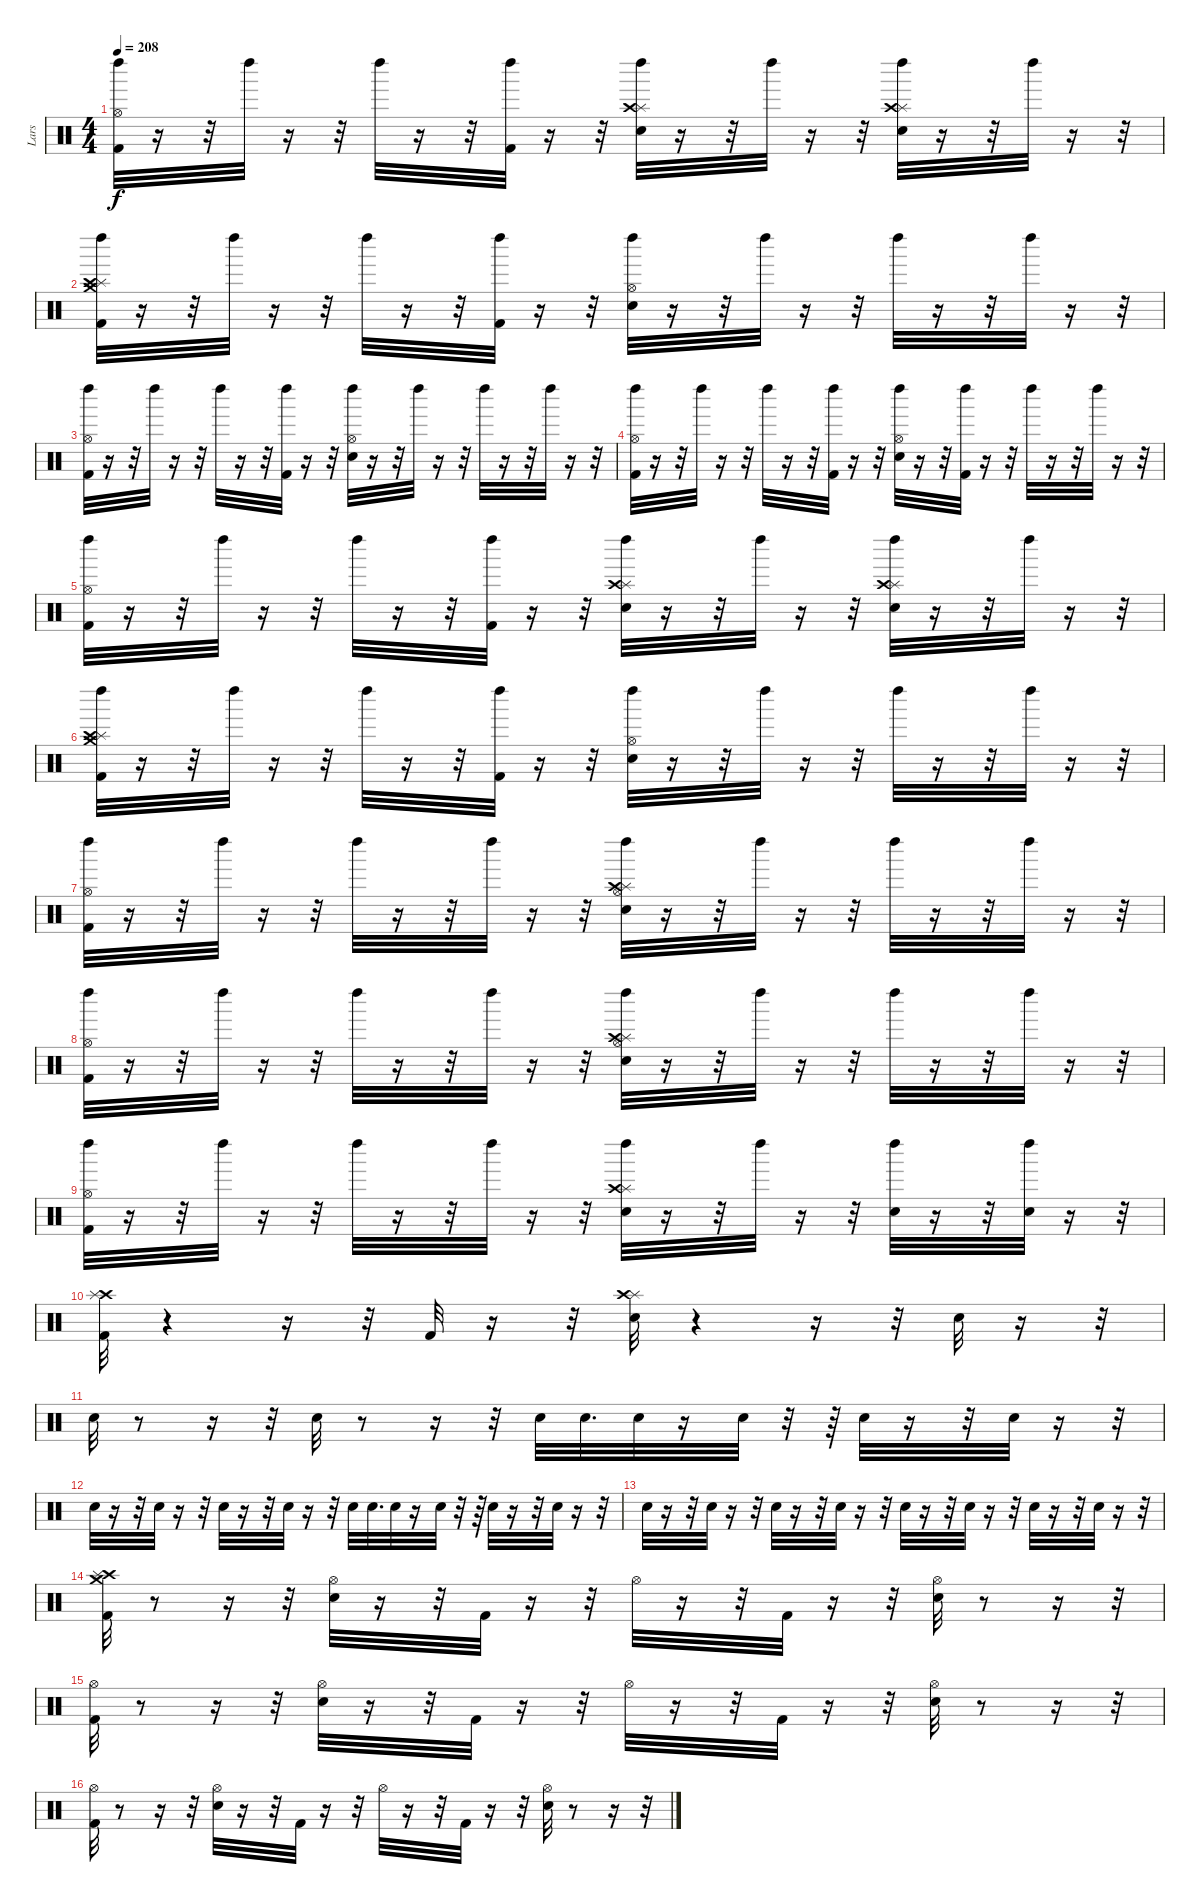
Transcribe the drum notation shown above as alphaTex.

\track ("Lars" "Lars") {instrument percussion}
\staff {score}
\articulation defaults
\ts (4 4)
\tempo 208
\clef neutral
\ks c
("Left Maraca (hit)" "Hi-Hat (open)" "Kick (hit) 2").32{dy f} r.16 r.32 "Left Maraca (hit)".32 r.16 r.32 "Left Maraca (hit)".32 r.16 r.32 ("Left Maraca (hit)" "Kick (hit) 2").32 r.16 r.32 ("Splash (hit)" "Crash high (hit)" "Left Maraca (hit)" "Snare (hit) 2").32 r.16 r.32 "Left Maraca (hit)".32 r.16 r.32 ("Splash (hit)" "Crash high (hit)" "Snare (hit) 2" "Left Maraca (hit)").32 r.16 r.32 "Left Maraca (hit)".32 r.16 r.32 |
("Left Maraca (hit)" "Crash medium (hit)" "Splash (hit)" "Crash high (hit)" "Kick (hit) 2").32 r.16 r.32 "Left Maraca (hit)".32 r.16 r.32 "Left Maraca (hit)".32 r.16 r.32 ("Kick (hit) 2" "Left Maraca (hit)").32 r.16 r.32 ("Left Maraca (hit)" "Hi-Hat (open)" "Snare (hit) 2").32 r.16 r.32 "Left Maraca (hit)".32 r.16 r.32 "Left Maraca (hit)".32 r.16 r.32 "Left Maraca (hit)".32 r.16 r.32 |
("Left Maraca (hit)" "Hi-Hat (open)" "Kick (hit) 2").32 r.16 r.32 "Left Maraca (hit)".32 r.16 r.32 "Left Maraca (hit)".32 r.16 r.32 ("Left Maraca (hit)" "Kick (hit) 2").32 r.16 r.32 ("Left Maraca (hit)" "Hi-Hat (open)" "Snare (hit) 2").32 r.16 r.32 "Left Maraca (hit)".32 r.16 r.32 "Left Maraca (hit)".32 r.16 r.32 "Left Maraca (hit)".32 r.16 r.32 |
("Left Maraca (hit)" "Hi-Hat (open)" "Kick (hit) 2").32 r.16 r.32 "Left Maraca (hit)".32 r.16 r.32 "Left Maraca (hit)".32 r.16 r.32 ("Left Maraca (hit)" "Kick (hit) 2").32 r.16 r.32 ("Left Maraca (hit)" "Hi-Hat (open)" "Snare (hit) 2").32 r.16 r.32 ("Kick (hit) 2" "Left Maraca (hit)").32 r.16 r.32 "Left Maraca (hit)".32 r.16 r.32 "Left Maraca (hit)".32 r.16 r.32 |
("Left Maraca (hit)" "Hi-Hat (open)" "Kick (hit) 2").32 r.16 r.32 "Left Maraca (hit)".32 r.16 r.32 "Left Maraca (hit)".32 r.16 r.32 ("Left Maraca (hit)" "Kick (hit) 2").32 r.16 r.32 ("Splash (hit)" "Crash high (hit)" "Left Maraca (hit)" "Snare (hit) 2").32 r.16 r.32 "Left Maraca (hit)".32 r.16 r.32 ("Splash (hit)" "Crash high (hit)" "Snare (hit) 2" "Left Maraca (hit)").32 r.16 r.32 "Left Maraca (hit)".32 r.16 r.32 |
("Left Maraca (hit)" "Crash medium (hit)" "Splash (hit)" "Crash high (hit)" "Kick (hit) 2").32 r.16 r.32 "Left Maraca (hit)".32 r.16 r.32 "Left Maraca (hit)".32 r.16 r.32 ("Kick (hit) 2" "Left Maraca (hit)").32 r.16 r.32 ("Left Maraca (hit)" "Hi-Hat (open)" "Snare (hit) 2").32 r.16 r.32 "Left Maraca (hit)".32 r.16 r.32 "Left Maraca (hit)".32 r.16 r.32 "Left Maraca (hit)".32 r.16 r.32 |
("Left Maraca (hit)" "Hi-Hat (open)" "Kick (hit) 2").32 r.16 r.32 "Left Maraca (hit)".32 r.16 r.32 "Left Maraca (hit)".32 r.16 r.32 "Left Maraca (hit)".32 r.16 r.32 ("Splash (hit)" "Crash high (hit)" "Left Maraca (hit)" "Hi-Hat (open)" "Snare (hit) 2").32 r.16 r.32 "Left Maraca (hit)".32 r.16 r.32 "Left Maraca (hit)".32 r.16 r.32 "Left Maraca (hit)".32 r.16 r.32 |
("Left Maraca (hit)" "Hi-Hat (open)" "Kick (hit) 2").32 r.16 r.32 "Left Maraca (hit)".32 r.16 r.32 "Left Maraca (hit)".32 r.16 r.32 "Left Maraca (hit)".32 r.16 r.32 ("Splash (hit)" "Crash high (hit)" "Left Maraca (hit)" "Hi-Hat (open)" "Snare (hit) 2").32 r.16 r.32 "Left Maraca (hit)".32 r.16 r.32 "Left Maraca (hit)".32 r.16 r.32 "Left Maraca (hit)".32 r.16 r.32 |
("Left Maraca (hit)" "Hi-Hat (open)" "Kick (hit) 2").32 r.16 r.32 "Left Maraca (hit)".32 r.16 r.32 "Left Maraca (hit)".32 r.16 r.32 "Left Maraca (hit)".32 r.16 r.32 ("Splash (hit)" "Crash high (hit)" "Left Maraca (hit)" "Snare (hit) 2").32 r.16 r.32 "Left Maraca (hit)".32 r.16 r.32 ("Snare (hit) 2" "Left Maraca (hit)").32 r.16 r.32 ("Snare (hit) 2" "Left Maraca (hit)").32 r.16 r.32 |
("Kick (hit) 2" "Crash high (hit)" "Splash (hit)").32 r.4 r.16 r.32 "Kick (hit) 2".32 r.16 r.32 ("Splash (hit)" "Crash high (hit)" "Snare (hit) 2").32 r.4 r.16 r.32 "Snare (hit) 2".32 r.16 r.32 |
"Snare (hit) 2".32 r.8 r.16 r.32 "Snare (hit) 2".32 r.8 r.16 r.32 "Snare (hit) 2".32 "Snare (hit) 2".32{d} "Snare (hit) 2".32 r.16 "Snare (hit) 2".32 r.32 r.64 "Snare (hit) 2".32 r.16 r.32 "Snare (hit) 2".32 r.16 r.32 |
"Snare (hit) 2".32 r.16 r.32 "Snare (hit) 2".32 r.16 r.32 "Snare (hit) 2".32 r.16 r.32 "Snare (hit) 2".32 r.16 r.32 "Snare (hit) 2".32 "Snare (hit) 2".32{d} "Snare (hit) 2".32 r.16 "Snare (hit) 2".32 r.32 r.64 "Snare (hit) 2".32 r.16 r.32 "Snare (hit) 2".32 r.16 r.32 |
"Snare (hit) 2".32 r.16 r.32 "Snare (hit) 2".32 r.16 r.32 "Snare (hit) 2".32 r.16 r.32 "Snare (hit) 2".32 r.16 r.32 "Snare (hit) 2".32 r.16 r.32 "Snare (hit) 2".32 r.16 r.32 "Snare (hit) 2".32 r.16 r.32 "Snare (hit) 2".32 r.16 r.32 |
("Kick (hit) 2" "Crash high (hit)" "Crash medium (hit)" "Splash (hit)").32 r.8 r.16 r.32 ("Snare (hit) 2" "Hi-Hat (open)").32 r.16 r.32 "Kick (hit) 2".32 r.16 r.32 "Hi-Hat (open)".32 r.16 r.32 "Kick (hit) 2".32 r.16 r.32 ("Snare (hit) 2" "Hi-Hat (open)").32 r.8 r.16 r.32 |
("Kick (hit) 2" "Hi-Hat (open)").32 r.8 r.16 r.32 ("Snare (hit) 2" "Hi-Hat (open)").32 r.16 r.32 "Kick (hit) 2".32 r.16 r.32 "Hi-Hat (open)".32 r.16 r.32 "Kick (hit) 2".32 r.16 r.32 ("Snare (hit) 2" "Hi-Hat (open)").32 r.8 r.16 r.32 |
("Kick (hit) 2" "Hi-Hat (open)").32 r.8 r.16 r.32 ("Snare (hit) 2" "Hi-Hat (open)").32 r.16 r.32 "Kick (hit) 2".32 r.16 r.32 "Hi-Hat (open)".32 r.16 r.32 "Kick (hit) 2".32 r.16 r.32 ("Snare (hit) 2" "Hi-Hat (open)").32 r.8 r.16 r.32
